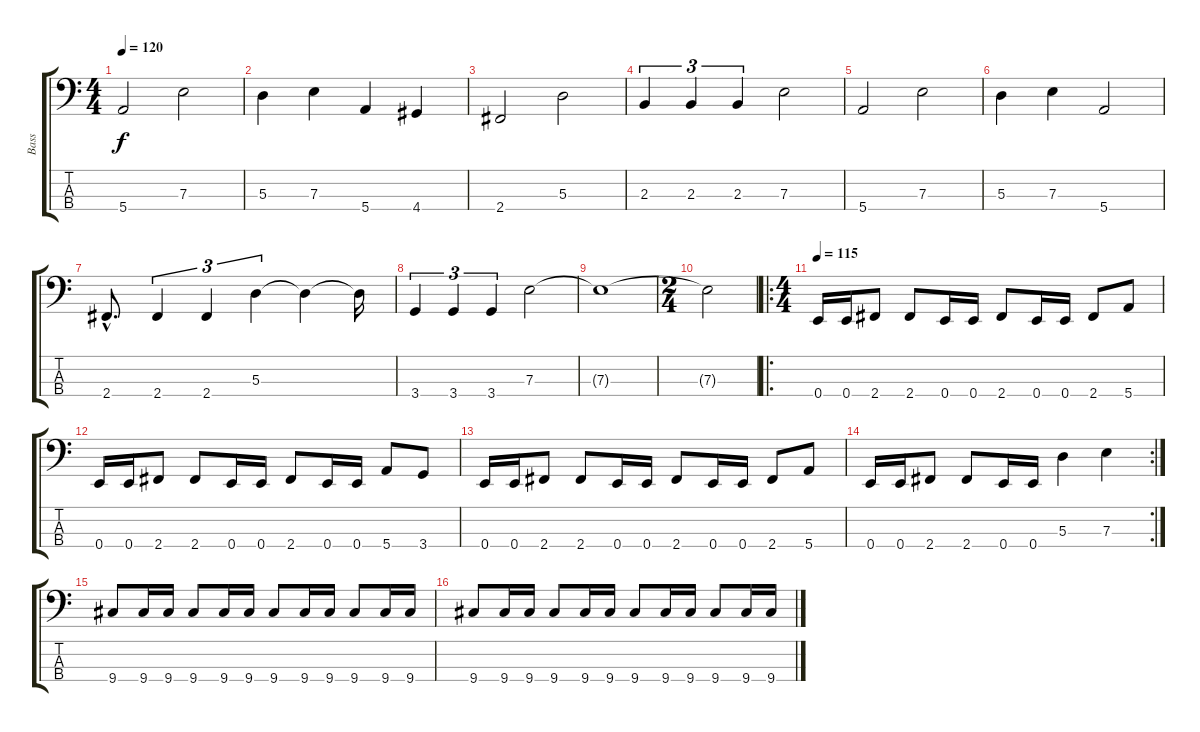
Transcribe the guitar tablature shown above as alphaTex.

\track ("Bass" "Bass") {instrument electricbassfinger}
\staff {score tabs}
\tuning (G2 D2 A1 E1) {hide}
\ts (4 4)
\tempo 120
\tempo 100
\tempo 120
\clef f4
\ks c
5.4.2{dy f instrument electricbassfinger} 7.3.2 |
5.3.4 7.3.4 5.4.4 4.4.4 |
2.4.2 5.3.2 |
2.3.4{tu (3 2)} 2.3.4{tu (3 2)} 2.3.4{tu (3 2)} 7.3.2 |
5.4.2 7.3.2 |
5.3.4 7.3.4 5.4.2 |
2.4{hac}.8{d} 2.4.4{tu (3 2)} 2.4.4{tu (3 2)} 5.3.4{tu (3 2)} 5.3{t}.4 5.3{t}.16 |
3.4.4{tu (3 2)} 3.4.4{tu (3 2)} 3.4.4{tu (3 2)} 7.3.2 |
7.3{t}.1 |
\ts (2 4)
7.3{t}.2 |
\ro
\ts (4 4)
\tempo 115
0.4.16 0.4.16 2.4.8 2.4.8 0.4.16 0.4.16 2.4.8 0.4.16 0.4.16 2.4.8 5.4.8 |
0.4.16 0.4.16 2.4.8 2.4.8 0.4.16 0.4.16 2.4.8 0.4.16 0.4.16 5.4.8 3.4.8 |
0.4.16 0.4.16 2.4.8 2.4.8 0.4.16 0.4.16 2.4.8 0.4.16 0.4.16 2.4.8 5.4.8 |
\rc 2
0.4.16 0.4.16 2.4.8 2.4.8 0.4.16 0.4.16 5.3.4 7.3.4 |
9.4.8 9.4.16 9.4.16 9.4.8 9.4.16 9.4.16 9.4.8 9.4.16 9.4.16 9.4.8 9.4.16 9.4.16 |
9.4.8 9.4.16 9.4.16 9.4.8 9.4.16 9.4.16 9.4.8 9.4.16 9.4.16 9.4.8 9.4.16 9.4.16
